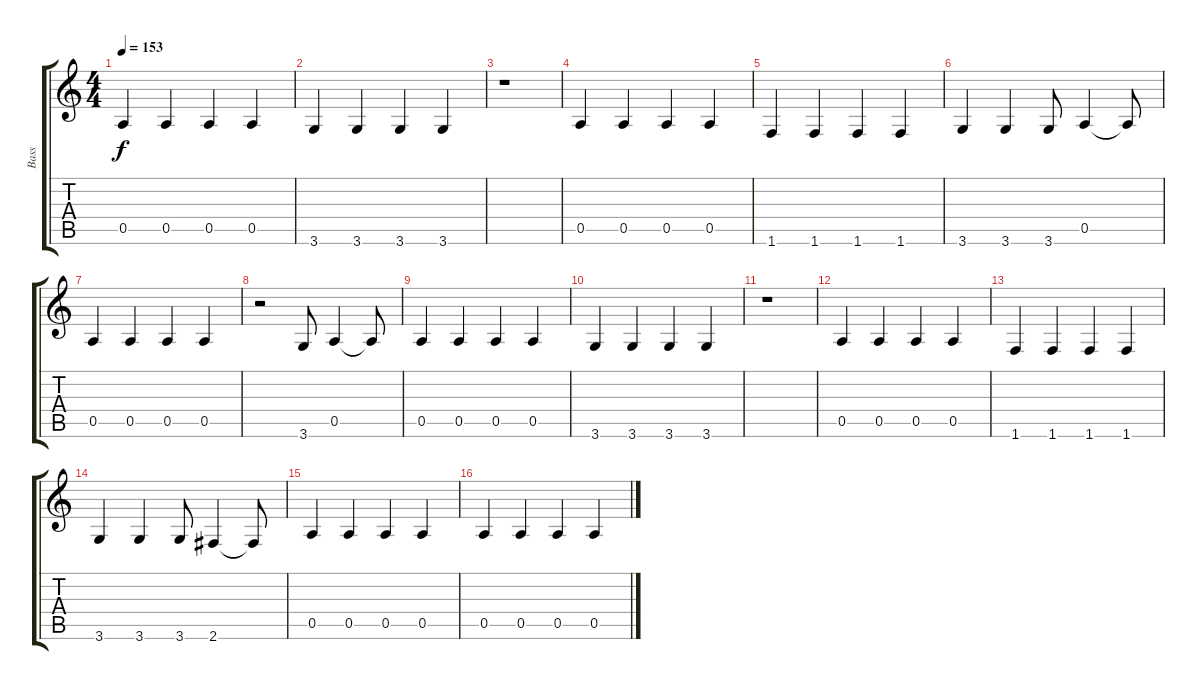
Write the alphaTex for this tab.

\track ("Bass" "Bass") {instrument fretlessbass}
\staff {score tabs}
\tuning (E4 B3 G3 D3 A2 E2) {hide}
\ts (4 4)
\tempo 153
\clef g2
\ks c
0.5.4{dy f} 0.5.4 0.5.4 0.5.4 |
3.6.4 3.6.4 3.6.4 3.6.4 |
r.1 |
0.5.4 0.5.4 0.5.4 0.5.4 |
1.6.4 1.6.4 1.6.4 1.6.4 |
3.6.4 3.6.4 3.6.8 0.5.4 0.5{t}.8 |
0.5.4 0.5.4 0.5.4 0.5.4 |
r.2 3.6.8 0.5.4 0.5{t}.8 |
0.5.4 0.5.4 0.5.4 0.5.4 |
3.6.4 3.6.4 3.6.4 3.6.4 |
r.1 |
0.5.4 0.5.4 0.5.4 0.5.4 |
1.6.4 1.6.4 1.6.4 1.6.4 |
3.6.4 3.6.4 3.6.8 2.6.4 2.6{t}.8 |
0.5.4 0.5.4 0.5.4 0.5.4 |
0.5.4 0.5.4 0.5.4 0.5.4
